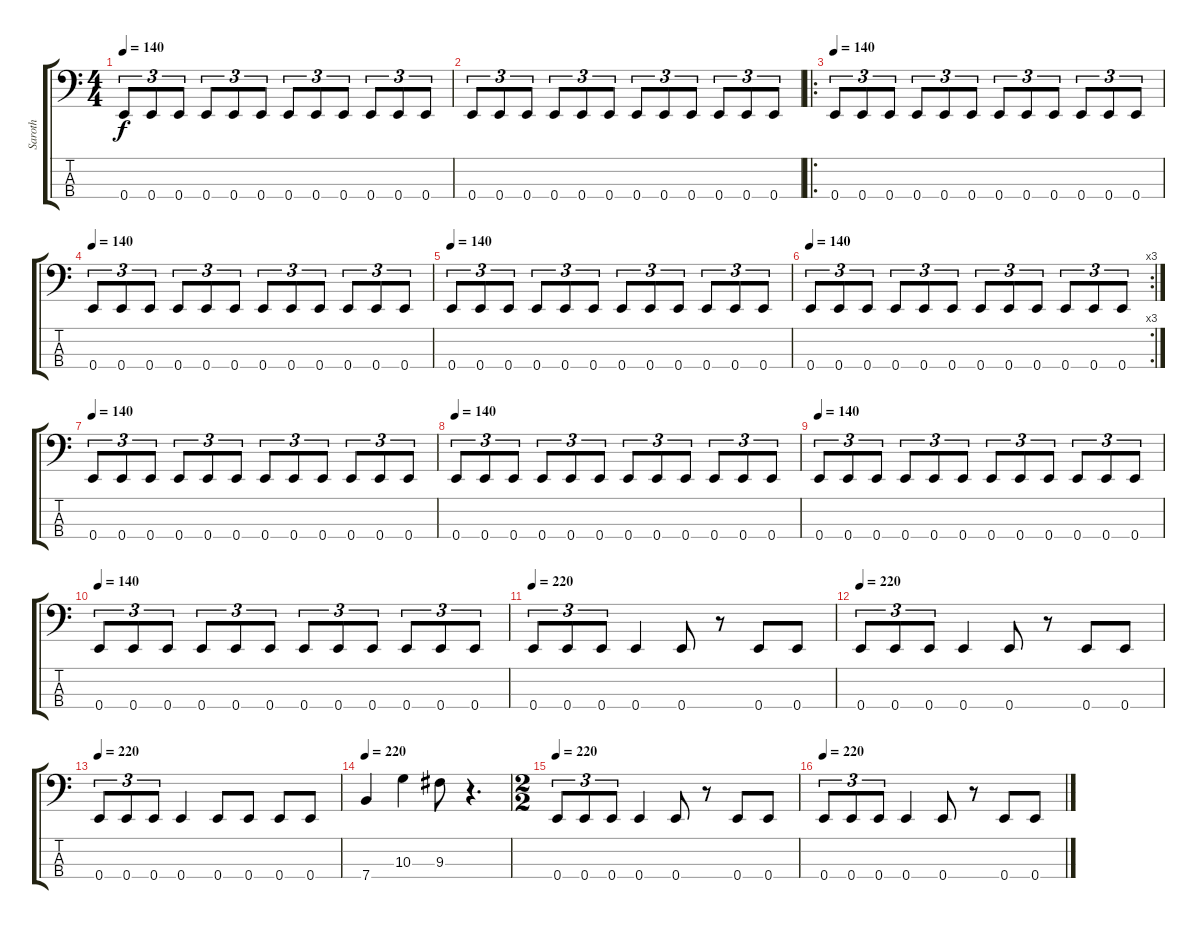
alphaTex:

\track ("Saroth" "Saroth") {instrument electricbassfinger}
\staff {score tabs}
\tuning (G2 D2 A1 E1) {hide}
\ts (4 4)
\tempo 140
\clef f4
\ks c
0.4.8{tu (3 2) dy f} 0.4.8{tu (3 2)} 0.4.8{tu (3 2)} 0.4.8{tu (3 2)} 0.4.8{tu (3 2)} 0.4.8{tu (3 2)} 0.4.8{tu (3 2)} 0.4.8{tu (3 2)} 0.4.8{tu (3 2)} 0.4.8{tu (3 2)} 0.4.8{tu (3 2)} 0.4.8{tu (3 2)} |
0.4.8{tu (3 2)} 0.4.8{tu (3 2)} 0.4.8{tu (3 2)} 0.4.8{tu (3 2)} 0.4.8{tu (3 2)} 0.4.8{tu (3 2)} 0.4.8{tu (3 2)} 0.4.8{tu (3 2)} 0.4.8{tu (3 2)} 0.4.8{tu (3 2)} 0.4.8{tu (3 2)} 0.4.8{tu (3 2)} |
\ro
\tempo 140
0.4.8{tu (3 2)} 0.4.8{tu (3 2)} 0.4.8{tu (3 2)} 0.4.8{tu (3 2)} 0.4.8{tu (3 2)} 0.4.8{tu (3 2)} 0.4.8{tu (3 2)} 0.4.8{tu (3 2)} 0.4.8{tu (3 2)} 0.4.8{tu (3 2)} 0.4.8{tu (3 2)} 0.4.8{tu (3 2)} |
\tempo 140
0.4.8{tu (3 2)} 0.4.8{tu (3 2)} 0.4.8{tu (3 2)} 0.4.8{tu (3 2)} 0.4.8{tu (3 2)} 0.4.8{tu (3 2)} 0.4.8{tu (3 2)} 0.4.8{tu (3 2)} 0.4.8{tu (3 2)} 0.4.8{tu (3 2)} 0.4.8{tu (3 2)} 0.4.8{tu (3 2)} |
\tempo 140
0.4.8{tu (3 2)} 0.4.8{tu (3 2)} 0.4.8{tu (3 2)} 0.4.8{tu (3 2)} 0.4.8{tu (3 2)} 0.4.8{tu (3 2)} 0.4.8{tu (3 2)} 0.4.8{tu (3 2)} 0.4.8{tu (3 2)} 0.4.8{tu (3 2)} 0.4.8{tu (3 2)} 0.4.8{tu (3 2)} |
\rc 3
\tempo 140
0.4.8{tu (3 2)} 0.4.8{tu (3 2)} 0.4.8{tu (3 2)} 0.4.8{tu (3 2)} 0.4.8{tu (3 2)} 0.4.8{tu (3 2)} 0.4.8{tu (3 2)} 0.4.8{tu (3 2)} 0.4.8{tu (3 2)} 0.4.8{tu (3 2)} 0.4.8{tu (3 2)} 0.4.8{tu (3 2)} |
\tempo 140
0.4.8{tu (3 2)} 0.4.8{tu (3 2)} 0.4.8{tu (3 2)} 0.4.8{tu (3 2)} 0.4.8{tu (3 2)} 0.4.8{tu (3 2)} 0.4.8{tu (3 2)} 0.4.8{tu (3 2)} 0.4.8{tu (3 2)} 0.4.8{tu (3 2)} 0.4.8{tu (3 2)} 0.4.8{tu (3 2)} |
\tempo 140
0.4.8{tu (3 2)} 0.4.8{tu (3 2)} 0.4.8{tu (3 2)} 0.4.8{tu (3 2)} 0.4.8{tu (3 2)} 0.4.8{tu (3 2)} 0.4.8{tu (3 2)} 0.4.8{tu (3 2)} 0.4.8{tu (3 2)} 0.4.8{tu (3 2)} 0.4.8{tu (3 2)} 0.4.8{tu (3 2)} |
\tempo 140
0.4.8{tu (3 2)} 0.4.8{tu (3 2)} 0.4.8{tu (3 2)} 0.4.8{tu (3 2)} 0.4.8{tu (3 2)} 0.4.8{tu (3 2)} 0.4.8{tu (3 2)} 0.4.8{tu (3 2)} 0.4.8{tu (3 2)} 0.4.8{tu (3 2)} 0.4.8{tu (3 2)} 0.4.8{tu (3 2)} |
\tempo 140
0.4.8{tu (3 2)} 0.4.8{tu (3 2)} 0.4.8{tu (3 2)} 0.4.8{tu (3 2)} 0.4.8{tu (3 2)} 0.4.8{tu (3 2)} 0.4.8{tu (3 2)} 0.4.8{tu (3 2)} 0.4.8{tu (3 2)} 0.4.8{tu (3 2)} 0.4.8{tu (3 2)} 0.4.8{tu (3 2)} |
\tempo 220
0.4.8{tu (3 2)} 0.4.8{tu (3 2)} 0.4.8{tu (3 2)} 0.4.4 0.4.8 r.8 0.4.8 0.4.8 |
\tempo 220
0.4.8{tu (3 2)} 0.4.8{tu (3 2)} 0.4.8{tu (3 2)} 0.4.4 0.4.8 r.8 0.4.8 0.4.8 |
\tempo 220
0.4.8{tu (3 2)} 0.4.8{tu (3 2)} 0.4.8{tu (3 2)} 0.4.4 0.4.8 0.4.8 0.4.8 0.4.8 |
\tempo 220
7.4.4 10.3.4 9.3.8 r.4{d} |
\ts (2 2)
\tempo 220
0.4.8{tu (3 2)} 0.4.8{tu (3 2)} 0.4.8{tu (3 2)} 0.4.4 0.4.8 r.8 0.4.8 0.4.8 |
\tempo 220
0.4.8{tu (3 2)} 0.4.8{tu (3 2)} 0.4.8{tu (3 2)} 0.4.4 0.4.8 r.8 0.4.8 0.4.8
